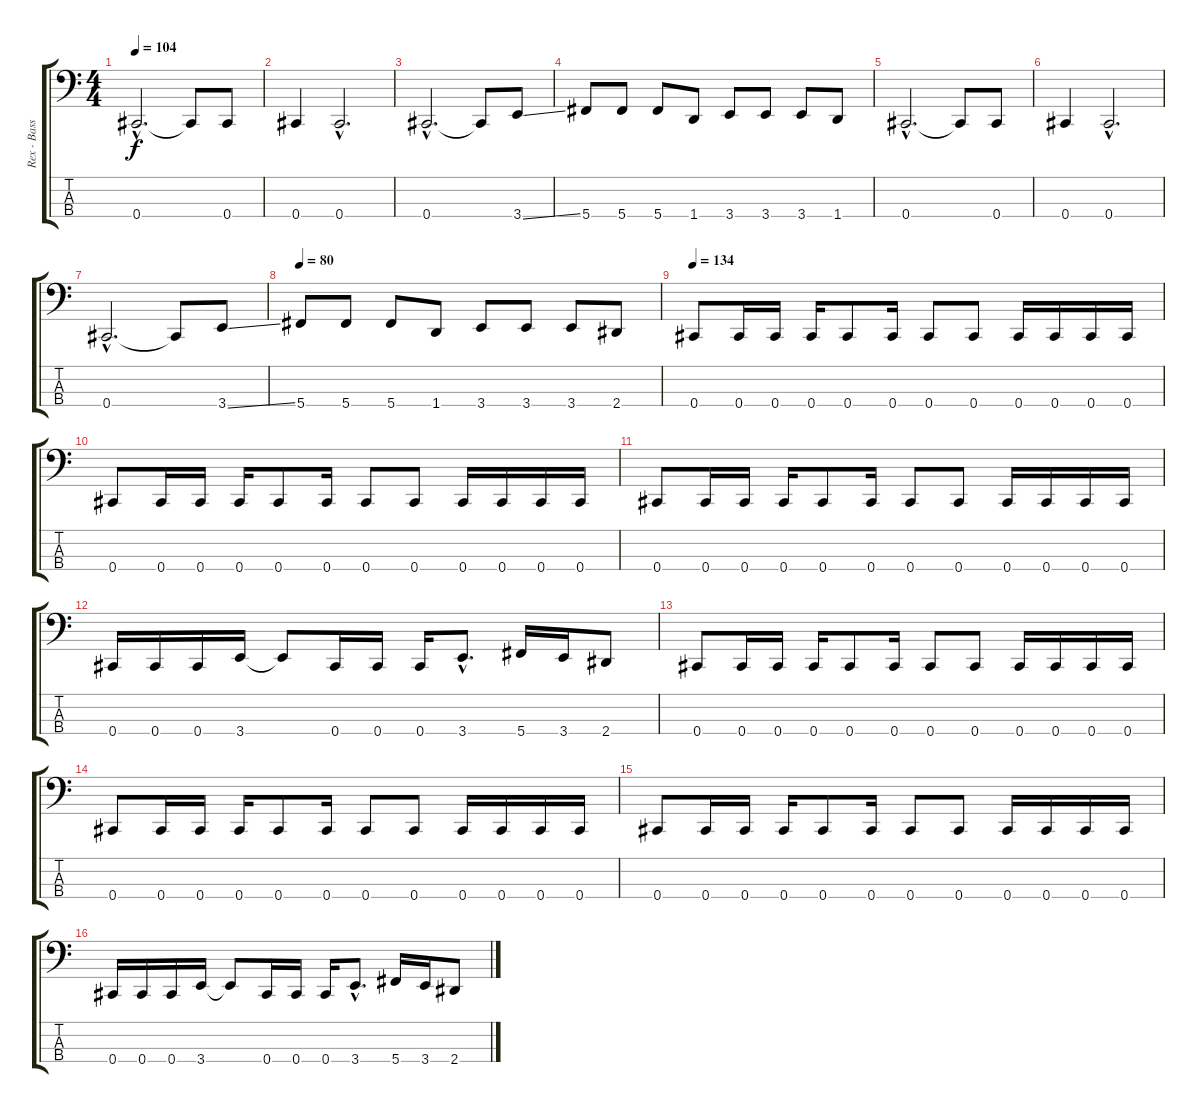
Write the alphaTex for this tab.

\track ("Rex - Bass" "Rex - Bass") {instrument electricbasspick}
\staff {score tabs}
\tuning (E2 B1 Gb1 Db1) {hide}
\ts (4 4)
\tempo 104
\clef f4
\ks c
0.4{hac}.2{d dy f} 0.4{t}.8 0.4.8 |
0.4.4 0.4{hac}.2{d} |
0.4{hac}.2{d} 0.4{t}.8 3.4{ss}.8 |
5.4.8 5.4.8 5.4.8 1.4.8 3.4.8 3.4.8 3.4.8 1.4.8 |
0.4{hac}.2{d} 0.4{t}.8 0.4.8 |
0.4.4 0.4{hac}.2{d} |
0.4{hac}.2{d} 0.4{t}.8 3.4{ss}.8 |
\tempo 80
5.4.8 5.4.8 5.4.8 1.4.8 3.4.8 3.4.8 3.4.8 2.4.8 |
\tempo 134
0.4.8 0.4.16 0.4.16 0.4.16 0.4.8 0.4.16 0.4.8 0.4.8 0.4.16 0.4.16 0.4.16 0.4.16 |
0.4.8 0.4.16 0.4.16 0.4.16 0.4.8 0.4.16 0.4.8 0.4.8 0.4.16 0.4.16 0.4.16 0.4.16 |
0.4.8 0.4.16 0.4.16 0.4.16 0.4.8 0.4.16 0.4.8 0.4.8 0.4.16 0.4.16 0.4.16 0.4.16 |
0.4.16 0.4.16 0.4.16 3.4.16 3.4{t}.8 0.4.16 0.4.16 0.4.16 3.4{hac}.8{d} 5.4.16 3.4.16 2.4.8 |
0.4.8 0.4.16 0.4.16 0.4.16 0.4.8 0.4.16 0.4.8 0.4.8 0.4.16 0.4.16 0.4.16 0.4.16 |
0.4.8 0.4.16 0.4.16 0.4.16 0.4.8 0.4.16 0.4.8 0.4.8 0.4.16 0.4.16 0.4.16 0.4.16 |
0.4.8 0.4.16 0.4.16 0.4.16 0.4.8 0.4.16 0.4.8 0.4.8 0.4.16 0.4.16 0.4.16 0.4.16 |
0.4.16 0.4.16 0.4.16 3.4.16 3.4{t}.8 0.4.16 0.4.16 0.4.16 3.4{hac}.8{d} 5.4.16 3.4.16 2.4.8
